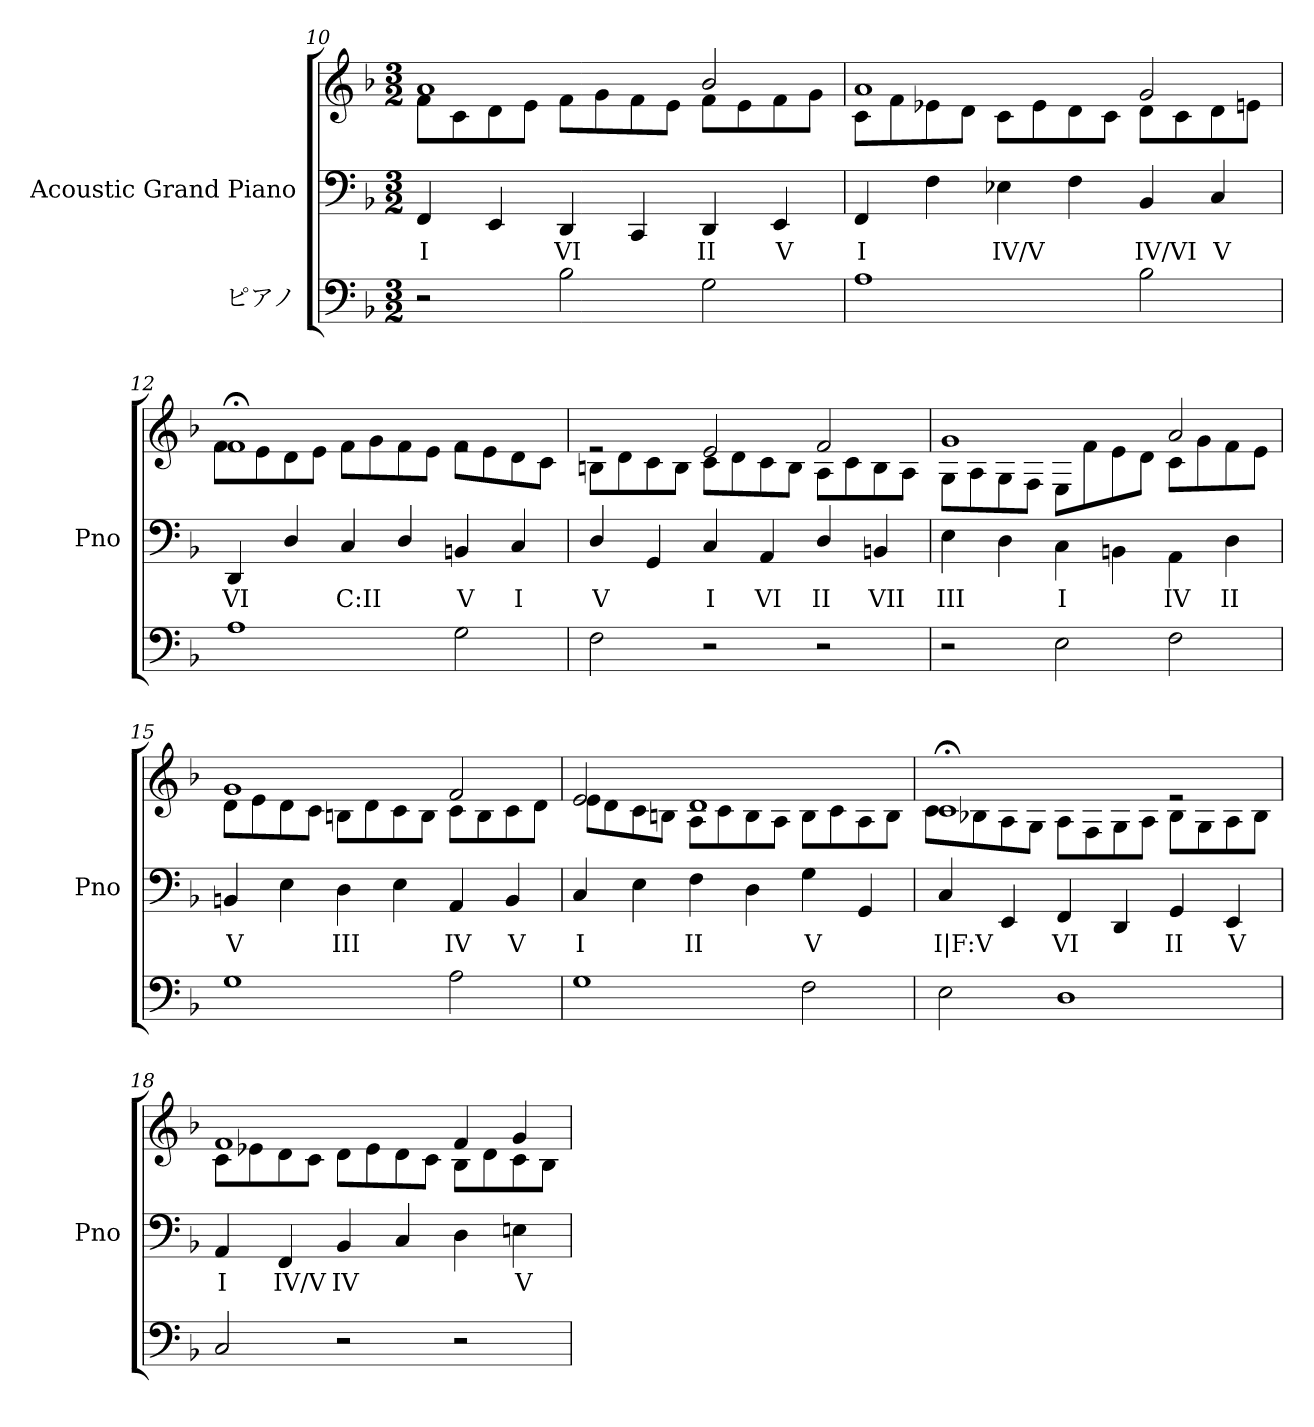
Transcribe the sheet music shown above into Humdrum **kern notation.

**kern	**kern	**text	**kern
*part2	*part1	*part1	*part1
*staff3	*staff2	*staff2	*staff1
*I"ピアノ	*I"Acoustic Grand Piano	*	*
*	*I'Pno	*	*
!!LO:LB:g=z
*clefF4	*clefF4	*	*clefG2
*k[b-]	*k[b-]	*	*k[b-]
*F:	*F:	*	*F:
*M3/2	*M3/2	*	*M3/2
=10	=10	=10	=10
!	!	!LO:LY:b	!
*	*	*	*^
2r	4FF/	I	1a	8f\L
.	.	.	.	8c\
.	4EE/	.	.	8d\
.	.	.	.	8e\J
!	!	!LO:LY:b	!	!
2B-\	4DD/	VI	.	8f\L
.	.	.	.	8g\
.	4CC/	.	.	8f\
.	.	.	.	8e\J
!	!	!LO:LY:b	!	!
2G\	4DD/	II	2b-/	8f\L
.	.	.	.	8e\
!	!	!LO:LY:b	!	!
.	4EE/	V	.	8f\
.	.	.	.	8g\J
=11	=11	=11	=11	=11
!	!	!LO:LY:b	!	!
1A	4FF/	I	1a	8c\L
.	.	.	.	8f\
.	4F\	.	.	8e-X\
.	.	.	.	8d\J
!	!	!LO:LY:b	!	!
.	4E-X\	IV/V	.	8c\L
.	.	.	.	8e-\
.	4F\	.	.	8d\
.	.	.	.	8c\J
!	!	!LO:LY:b	!	!
2B-\	4BB-/	IV/VI	2g/	8d\L
.	.	.	.	8c\
!	!	!LO:LY:b	!	!
.	4C/	V	.	8d\
.	.	.	.	8en\J
=12	=12	=12	=12	=12
!	!	!LO:LY:b	!	!
1A	4DD/	VI	1f;<	8f\L
.	.	.	.	8e\
.	4D/	.	.	8d\
.	.	.	.	8e\J
!	!	!LO:LY:b	!	!
.	4C/	C:II	.	8f\L
.	.	.	.	8g\
.	4D/	.	.	8f\
.	.	.	.	8e\J
!	!	!LO:LY:b	!	!
2G\	4BBn/	V	2re	8f\L
.	.	.	.	8e\
!	!	!LO:LY:b	!	!
.	4C/	I	.	8d\
.	.	.	.	8c\J
=13	=13	=13	=13	=13
!	!	!LO:LY:b	!	!
2F\	4D/	V	2re	8Bn\L
.	.	.	.	8d\
.	4GG/	.	.	8c\
.	.	.	.	8B\J
!	!	!LO:LY:b	!	!
2r	4C/	I	2e/	8c\L
.	.	.	.	8d\
!	!	!LO:LY:b	!	!
.	4AA/	VI	.	8c\
.	.	.	.	8B\J
!	!	!LO:LY:b	!	!
2r	4D/	II	2f/	8A\L
.	.	.	.	8c\
!	!	!LO:LY:b	!	!
.	4BBn/	VII	.	8B\
.	.	.	.	8A\J
!!LO:PB:g=z	!!
=14	=14	=14	=14	=14
!	!	!LO:LY:b	!	!
2r	4E\	III	1g	8G\L
.	.	.	.	8A\
.	4D\	.	.	8G\
.	.	.	.	8F\J
!	!	!LO:LY:b	!	!
2E\	4C\	I	.	8E\L
.	.	.	.	8f\
.	4BBn\	.	.	8e\
.	.	.	.	8d\J
!	!	!LO:LY:b	!	!
2F\	4AA\	IV	2a/	8c\L
.	.	.	.	8g\
!	!	!LO:LY:b	!	!
.	4D\	II	.	8f\
.	.	.	.	8e\J
=15	=15	=15	=15	=15
!	!	!LO:LY:b	!	!
1G	4BBn/	V	1g	8d\L
.	.	.	.	8e\
.	4E\	.	.	8d\
.	.	.	.	8c\J
!	!	!LO:LY:b	!	!
.	4D\	III	.	8Bn\L
.	.	.	.	8d\
.	4E\	.	.	8c\
.	.	.	.	8B\J
!	!	!LO:LY:b	!	!
2A\	4AA/	IV	2f/	8c\L
.	.	.	.	8B\
!	!	!LO:LY:b	!	!
.	4BB/	V	.	8c\
.	.	.	.	8d\J
=16	=16	=16	=16	=16
!	!	!LO:LY:b	!	!
1G	4C/	I	2e/	8e\L
.	.	.	.	8d\
.	4E\	.	.	8c\
.	.	.	.	8Bn\J
!	!	!LO:LY:b	!	!
.	4F\	II	1d	8A\L
.	.	.	.	8c\
.	4D\	.	.	8B\
.	.	.	.	8A\J
!	!	!LO:LY:b	!	!
2F\	4G\	V	.	8B\L
.	.	.	.	8c\
.	4GG/	.	.	8A\
.	.	.	.	8B\J
=17	=17	=17	=17	=17
!	!	!LO:LY:b	!	!
2E\	4C/	I|F:V	1c;<	8c\L
.	.	.	.	8B-X\
.	4EE/	.	.	8A\
.	.	.	.	8G\J
!	!	!LO:LY:b	!	!
1D	4FF/	VI	.	8A\L
.	.	.	.	8F\
.	4DD/	.	.	8G\
.	.	.	.	8A\J
!	!	!LO:LY:b	!	!
.	4GG/	II	2re	8B-\L
.	.	.	.	8G\
!	!	!LO:LY:b	!	!
.	4EE/	V	.	8A\
.	.	.	.	8B-\J
!!LO:LB:g=z	!!
=18	=18	=18	=18	=18
!	!	!LO:LY:b	!	!
2C/	4AA/	I	1f	8c\L
.	.	.	.	8e-X\
!	!	!LO:LY:b	!	!
.	4FF/	IV/V	.	8d\
.	.	.	.	8c\J
!	!	!LO:LY:b	!	!
2r	4BB-/	IV	.	8d\L
.	.	.	.	8e-\
.	4C/	.	.	8d\
.	.	.	.	8c\J
2r	4D\	.	4f/	8B-\L
.	.	.	.	8d\
!	!	!LO:LY:b	!	!
.	4En\	V	4g/	8c\
.	.	.	.	8B-\J
*	*	*	*v	*v
=	=	=	=
*-	*-	*-	*-
